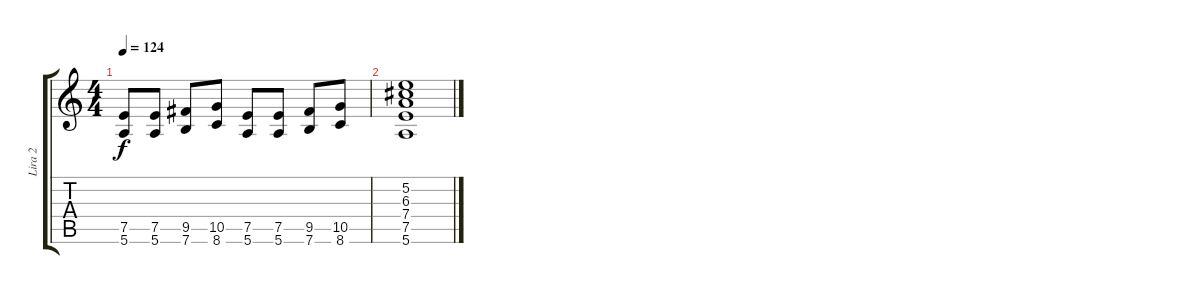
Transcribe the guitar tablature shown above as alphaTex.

\track ("Lira 2" "Lira 2") {instrument overdrivenguitar}
\staff {score tabs}
\tuning (E4 B3 G3 D3 A2 E2) {hide}
\ts (4 4)
\tempo 124
\clef g2
\ks c
(7.5 5.6).8{dy f} (7.5 5.6).8 (9.5 7.6).8 (10.5 8.6).8 (7.5 5.6).8 (7.5 5.6).8 (9.5 7.6).8 (10.5 8.6).8 |
(5.2 6.3 7.4 7.5 5.6).1
